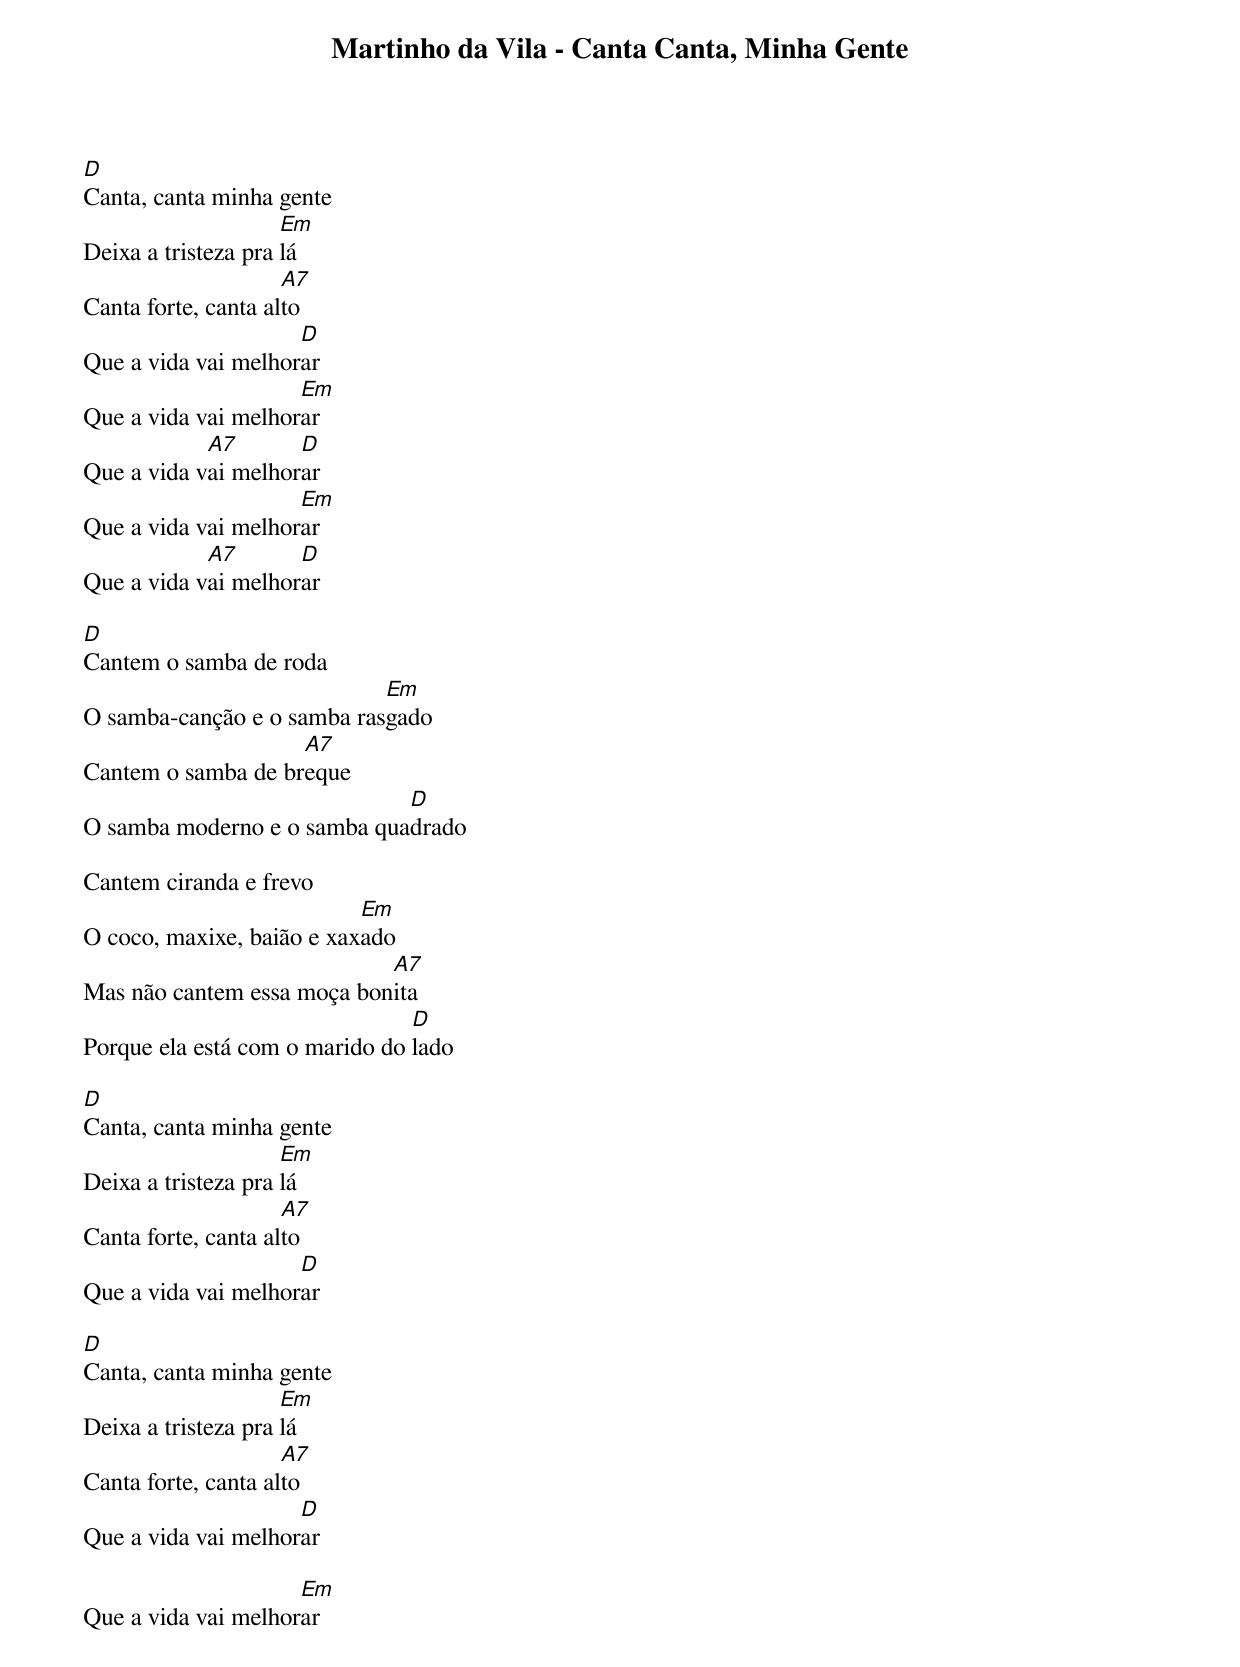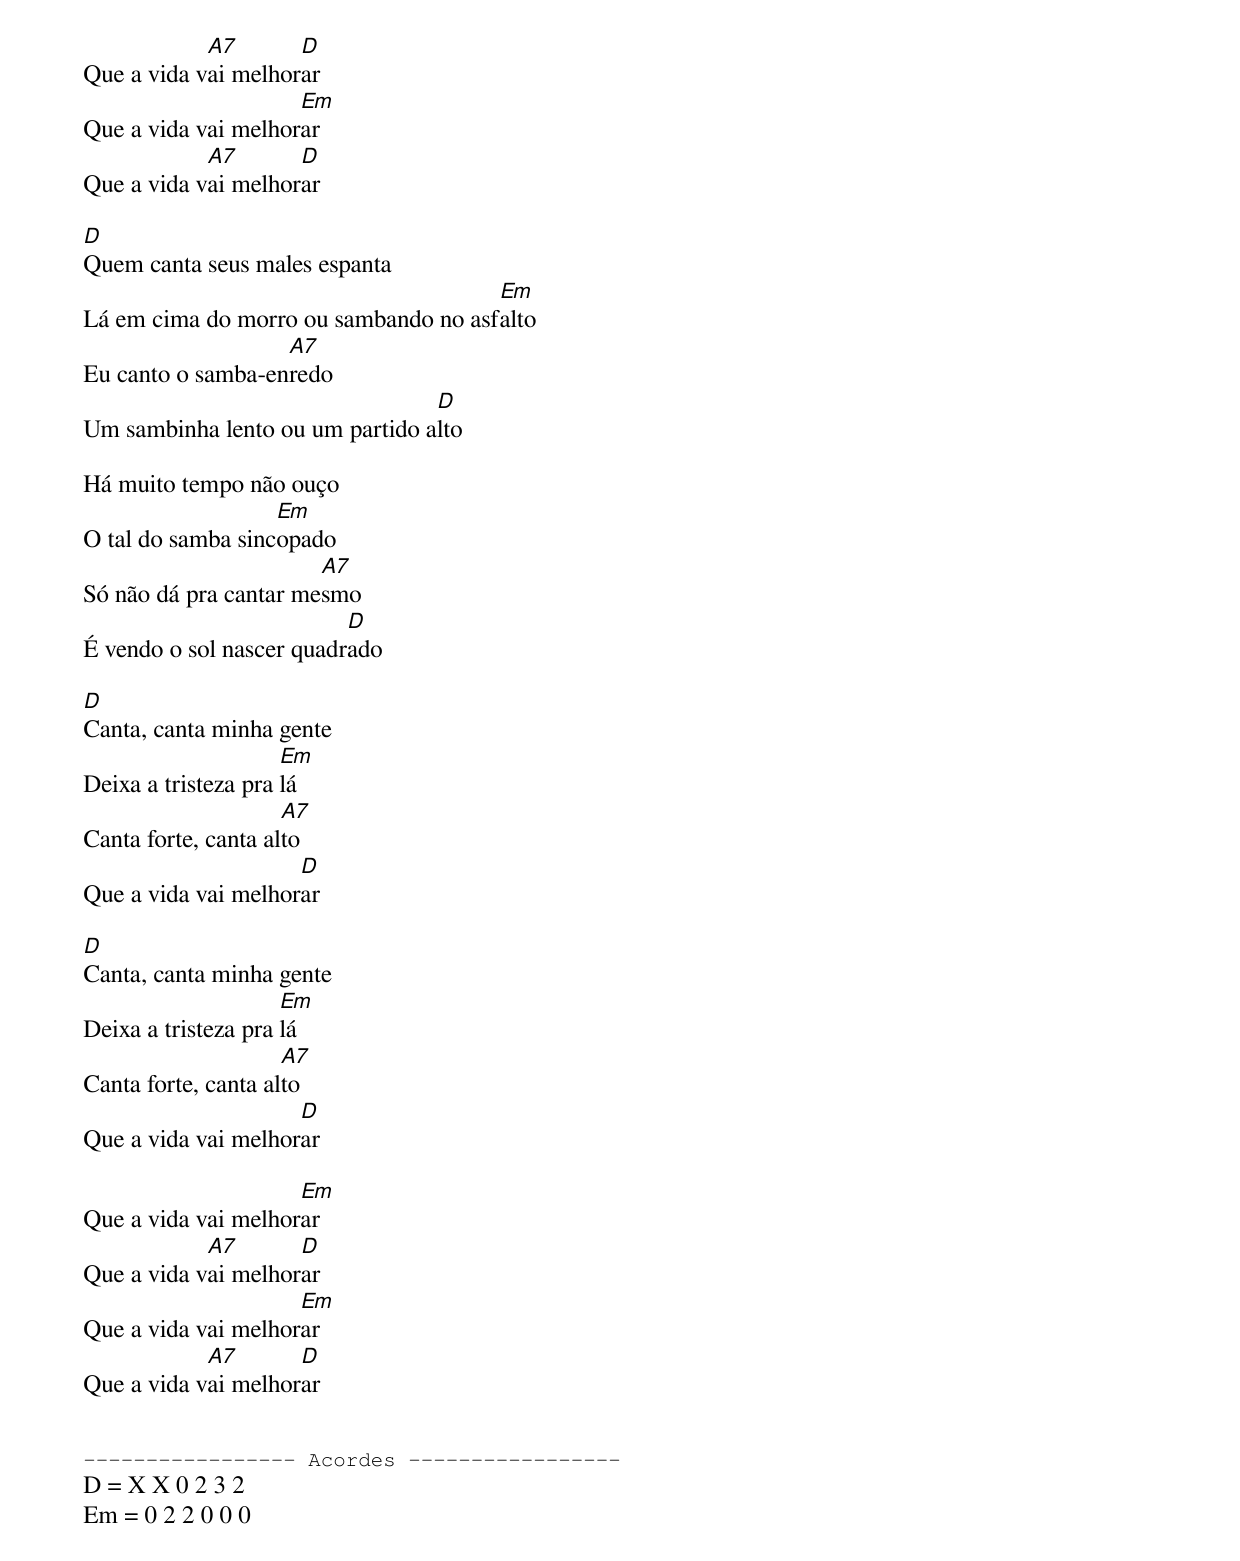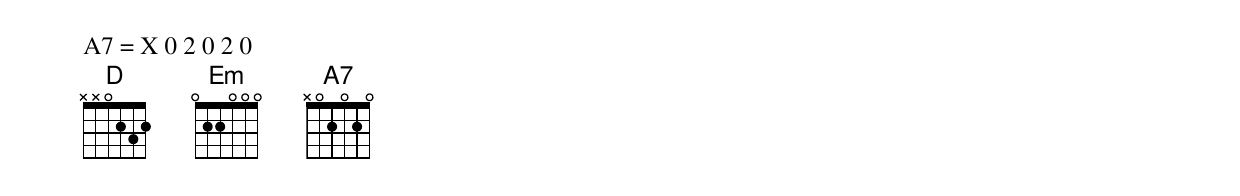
Martinho da Vila - Canta Canta, Minha Gente

D
Canta, canta minha gente
                     Em
Deixa a tristeza pra lá
                     A7
Canta forte, canta alto
                     D
Que a vida vai melhorar
                     Em
Que a vida vai melhorar
            A7       D
Que a vida vai melhorar
                     Em
Que a vida vai melhorar
            A7       D
Que a vida vai melhorar

D
Cantem o samba de roda
                            Em
O samba-canção e o samba rasgado
                    A7
Cantem o samba de breque
                             D
O samba moderno e o samba quadrado

Cantem ciranda e frevo
                           Em
O coco, maxixe, baião e xaxado
                            A7
Mas não cantem essa moça bonita
                                D
Porque ela está com o marido do lado

D
Canta, canta minha gente
                     Em
Deixa a tristeza pra lá
                     A7
Canta forte, canta alto
                     D
Que a vida vai melhorar

D
Canta, canta minha gente
                     Em
Deixa a tristeza pra lá
                     A7
Canta forte, canta alto
                     D
Que a vida vai melhorar

                     Em
Que a vida vai melhorar
            A7       D
Que a vida vai melhorar
                     Em
Que a vida vai melhorar
            A7       D
Que a vida vai melhorar

D
Quem canta seus males espanta
                                      Em
Lá em cima do morro ou sambando no asfalto
                   A7
Eu canto o samba-enredo
                                 D
Um sambinha lento ou um partido alto

Há muito tempo não ouço
                   Em
O tal do samba sincopado
                       A7
Só não dá pra cantar mesmo
                          D
É vendo o sol nascer quadrado

D
Canta, canta minha gente
                     Em
Deixa a tristeza pra lá
                     A7
Canta forte, canta alto
                     D
Que a vida vai melhorar

D
Canta, canta minha gente
                     Em
Deixa a tristeza pra lá
                     A7
Canta forte, canta alto
                     D
Que a vida vai melhorar

                     Em
Que a vida vai melhorar
            A7       D
Que a vida vai melhorar
                     Em
Que a vida vai melhorar
            A7       D
Que a vida vai melhorar


----------------- Acordes -----------------
D = X X 0 2 3 2
Em = 0 2 2 0 0 0
A7 = X 0 2 0 2 0
